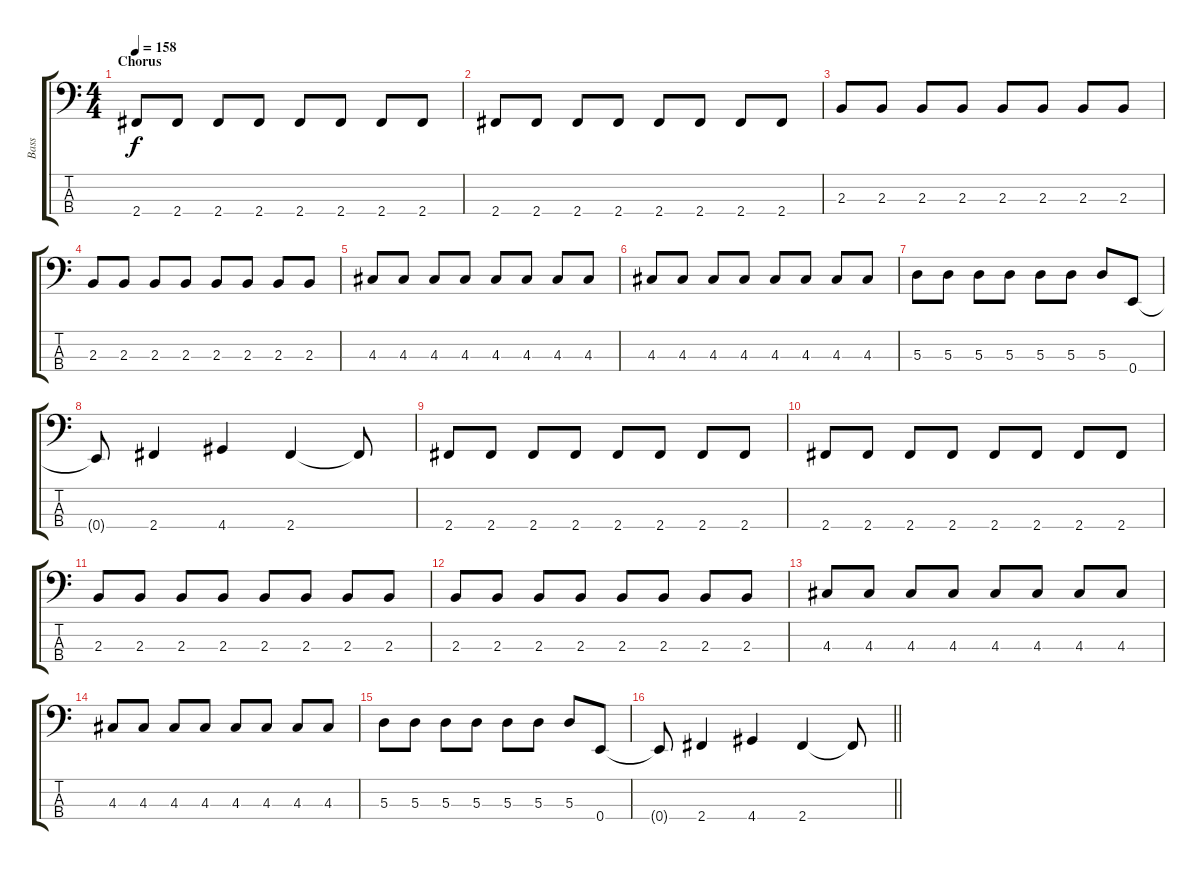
\track ("Bass" "Bass") {instrument electricbassfinger}
\staff {score tabs}
\tuning (G2 D2 A1 E1) {hide}
\ts (4 4)
\section ("" "Chorus")
\tempo 158
\clef f4
\ks c
2.4.8{dy f} 2.4.8 2.4.8 2.4.8 2.4.8 2.4.8 2.4.8 2.4.8 |
2.4.8 2.4.8 2.4.8 2.4.8 2.4.8 2.4.8 2.4.8 2.4.8 |
2.3.8 2.3.8 2.3.8 2.3.8 2.3.8 2.3.8 2.3.8 2.3.8 |
2.3.8 2.3.8 2.3.8 2.3.8 2.3.8 2.3.8 2.3.8 2.3.8 |
4.3.8 4.3.8 4.3.8 4.3.8 4.3.8 4.3.8 4.3.8 4.3.8 |
4.3.8 4.3.8 4.3.8 4.3.8 4.3.8 4.3.8 4.3.8 4.3.8 |
5.3.8 5.3.8 5.3.8 5.3.8 5.3.8 5.3.8 5.3.8 0.4.8 |
0.4{t}.8 2.4.4 4.4.4 2.4.4 2.4{t}.8 |
2.4.8 2.4.8 2.4.8 2.4.8 2.4.8 2.4.8 2.4.8 2.4.8 |
2.4.8 2.4.8 2.4.8 2.4.8 2.4.8 2.4.8 2.4.8 2.4.8 |
2.3.8 2.3.8 2.3.8 2.3.8 2.3.8 2.3.8 2.3.8 2.3.8 |
2.3.8 2.3.8 2.3.8 2.3.8 2.3.8 2.3.8 2.3.8 2.3.8 |
4.3.8 4.3.8 4.3.8 4.3.8 4.3.8 4.3.8 4.3.8 4.3.8 |
4.3.8 4.3.8 4.3.8 4.3.8 4.3.8 4.3.8 4.3.8 4.3.8 |
5.3.8 5.3.8 5.3.8 5.3.8 5.3.8 5.3.8 5.3.8 0.4.8 |
\barLineRight lightlight
0.4{t}.8 2.4.4 4.4.4 2.4.4 2.4{t}.8
